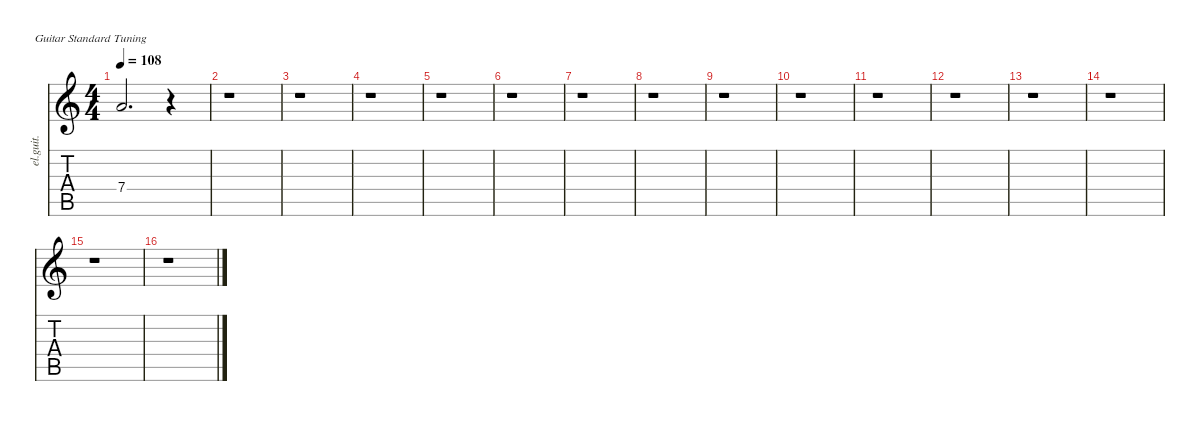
\defaultSystemsLayout 4
\hideDynamics
\bracketExtendMode nobrackets
\otherSystemsTrackNameOrientation horizontal
\track ("Clean Guitar" "el.guit.") {instrument electricguitarclean}
\staff {score tabs}
\tuning (E4 B3 G3 D3 A2 E2)
\ts (4 4)
\tempo 108
\clef g2
\ks c
7.4.2{d dy f beam Up} r.4{beam Up} |
r.1{beam Down} |
r.1{beam Down} |
r.1{beam Down} |
r.1{beam Down} |
r.1{beam Down} |
r.1{beam Down} |
r.1{beam Down} |
r.1{beam Down} |
r.1{beam Down} |
r.1{beam Down} |
r.1{beam Down} |
r.1{beam Down} |
r.1{beam Down} |
r.1{beam Down} |
r.1{beam Down}
